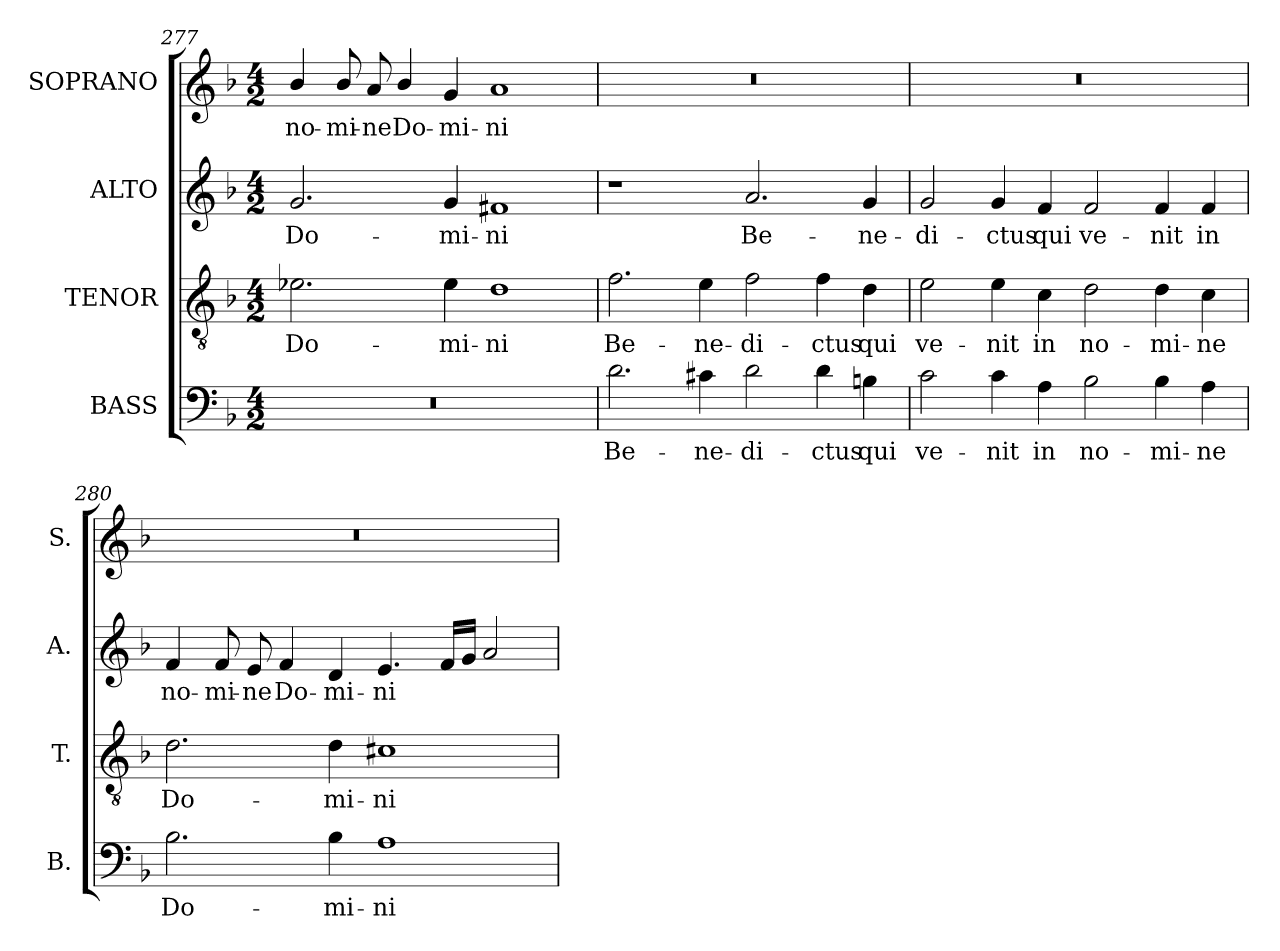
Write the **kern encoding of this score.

**kern	**text	**kern	**text	**kern	**text	**kern	**text
*part4	*part4	*part3	*part3	*part2	*part2	*part1	*part1
*staff4	*staff4	*staff3	*staff3	*staff2	*staff2	*staff1	*staff1
*I"BASS	*	*I"TENOR	*	*I"ALTO	*	*I"SOPRANO	*
*I'B.	*	*I'T.	*	*I'A.	*	*I'S.	*
*clefF4	*	*clefGv2	*	*clefG2	*	*clefG2	*
*	*	*ITrd7c12	*	*	*	*	*
*k[b-]	*	*k[b-]	*	*k[b-]	*	*k[b-]	*
*F:	*	*F:	*	*F:	*	*F:	*
*M4/2	*	*M4/2	*	*M4/2	*	*M4/2	*
=277	=277	=277	=277	=277	=277	=277	=277
!LO:N:vis=1	!	!	!	!	!	!	!
!	!	!	!LO:LY:b:color=#000000	!	!	!	!
!	!	!	!	!	!LO:LY:b:color=#000000	!	!
!	!	!	!	!	!	!	!LO:LY:b:color=#000000
0r	.	2.E-Xi\	Do-	2.gi/	Do-	4b-i/	no-
!	!	!	!	!	!	!	!LO:LY:b:color=#000000
.	.	.	.	.	.	8b-i/	-mi-
!	!	!	!	!	!	!	!LO:LY:b:color=#000000
.	.	.	.	.	.	8ai/	-ne
!	!	!	!	!	!	!	!LO:LY:b:color=#000000
.	.	.	.	.	.	4b-i/	Do-
!	!	!	!LO:LY:b:color=#000000	!	!	!	!
!	!	!	!	!	!LO:LY:b:color=#000000	!	!
!	!	!	!	!	!	!	!LO:LY:b:color=#000000
.	.	4E-i\	-mi-	4gi/	-mi-	4gi/	-mi-
!	!	!	!LO:LY:b:color=#000000	!	!	!	!
!	!	!	!	!	!LO:LY:b:color=#000000	!	!
!	!	!	!	!	!	!	!LO:LY:b:color=#000000
.	.	1Di	-ni	1f#Xi	-ni	1ai	-ni
!!LO:LB:g=z
=278	=278	=278	=278	=278	=278	=278	=278
!	!LO:LY:b:color=#000000	!	!	!	!	!	!
!	!	!	!LO:LY:b:color=#000000	!	!	!LO:N:vis=1	!
2.di\	Be-	2.Fi\	Be-	1r	.	0r	.
!	!LO:LY:b:color=#000000	!	!	!	!	!	!
!	!	!	!LO:LY:b:color=#000000	!	!	!	!
4c#Xi\	-ne-	4Ei\	-ne-	.	.	.	.
!	!LO:LY:b:color=#000000	!	!	!	!	!	!
!	!	!	!LO:LY:b:color=#000000	!	!	!	!
!	!	!	!	!	!LO:LY:b:color=#000000	!	!
2di\	-di-	2Fi\	-di-	2.ai/	Be-	.	.
!	!LO:LY:b:color=#000000	!	!	!	!	!	!
!	!	!	!LO:LY:b:color=#000000	!	!	!	!
4di\	-ctus	4Fi\	-ctus	.	.	.	.
!	!LO:LY:b:color=#000000	!	!	!	!	!	!
!	!	!	!LO:LY:b:color=#000000	!	!	!	!
!	!	!	!	!	!LO:LY:b:color=#000000	!	!
4Bni\	qui	4Di\	qui	4gi/	-ne-	.	.
=279	=279	=279	=279	=279	=279	=279	=279
!	!LO:LY:b:color=#000000	!	!	!	!	!	!
!	!	!	!LO:LY:b:color=#000000	!	!	!	!
!	!	!	!	!	!LO:LY:b:color=#000000	!LO:N:vis=1	!
2ci\	ve-	2Ei\	ve-	2gi/	-di-	0r	.
!	!LO:LY:b:color=#000000	!	!	!	!	!	!
!	!	!	!LO:LY:b:color=#000000	!	!	!	!
!	!	!	!	!	!LO:LY:b:color=#000000	!	!
4ci\	-nit	4Ei\	-nit	4gi/	-ctus	.	.
!	!LO:LY:b:color=#000000	!	!	!	!	!	!
!	!	!	!LO:LY:b:color=#000000	!	!	!	!
!	!	!	!	!	!LO:LY:b:color=#000000	!	!
4Ai\	in	4Ci\	in	4fi/	qui	.	.
!	!LO:LY:b:color=#000000	!	!	!	!	!	!
!	!	!	!LO:LY:b:color=#000000	!	!	!	!
!	!	!	!	!	!LO:LY:b:color=#000000	!	!
2B-i\	no-	2Di\	no-	2fi/	ve-	.	.
!	!LO:LY:b:color=#000000	!	!	!	!	!	!
!	!	!	!LO:LY:b:color=#000000	!	!	!	!
!	!	!	!	!	!LO:LY:b:color=#000000	!	!
4B-i\	-mi-	4Di\	-mi-	4fi/	-nit	.	.
!	!LO:LY:b:color=#000000	!	!	!	!	!	!
!	!	!	!LO:LY:b:color=#000000	!	!	!	!
!	!	!	!	!	!LO:LY:b:color=#000000	!	!
4Ai\	-ne	4Ci\	-ne	4fi/	in	.	.
=280	=280	=280	=280	=280	=280	=280	=280
!	!LO:LY:b:color=#000000	!	!	!	!	!	!
!	!	!	!LO:LY:b:color=#000000	!	!	!	!
!	!	!	!	!	!LO:LY:b:color=#000000	!LO:N:vis=1	!
2.B-i\	Do-	2.Di\	Do-	4fi/	no-	0r	.
!	!	!	!	!	!LO:LY:b:color=#000000	!	!
.	.	.	.	8fi/	-mi-	.	.
!	!	!	!	!	!LO:LY:b:color=#000000	!	!
.	.	.	.	8ei/	-ne	.	.
!	!	!	!	!	!LO:LY:b:color=#000000	!	!
.	.	.	.	4fi/	Do-	.	.
!	!LO:LY:b:color=#000000	!	!	!	!	!	!
!	!	!	!LO:LY:b:color=#000000	!	!	!	!
!	!	!	!	!	!LO:LY:b:color=#000000	!	!
4B-i\	-mi-	4Di\	-mi-	4di/	-mi-	.	.
!	!LO:LY:b:color=#000000	!	!	!	!	!	!
!	!	!	!LO:LY:b:color=#000000	!	!	!	!
!	!	!	!	!	!LO:LY:b:color=#000000	!	!
1Ai	-ni	1C#Xi	-ni	4.ei/	-ni	.	.
.	.	.	.	16fi/LL	.	.	.
.	.	.	.	16gi/JJ	.	.	.
.	.	.	.	2ai/	.	.	.
=	=	=	=	=	=	=	=
*-	*-	*-	*-	*-	*-	*-	*-
